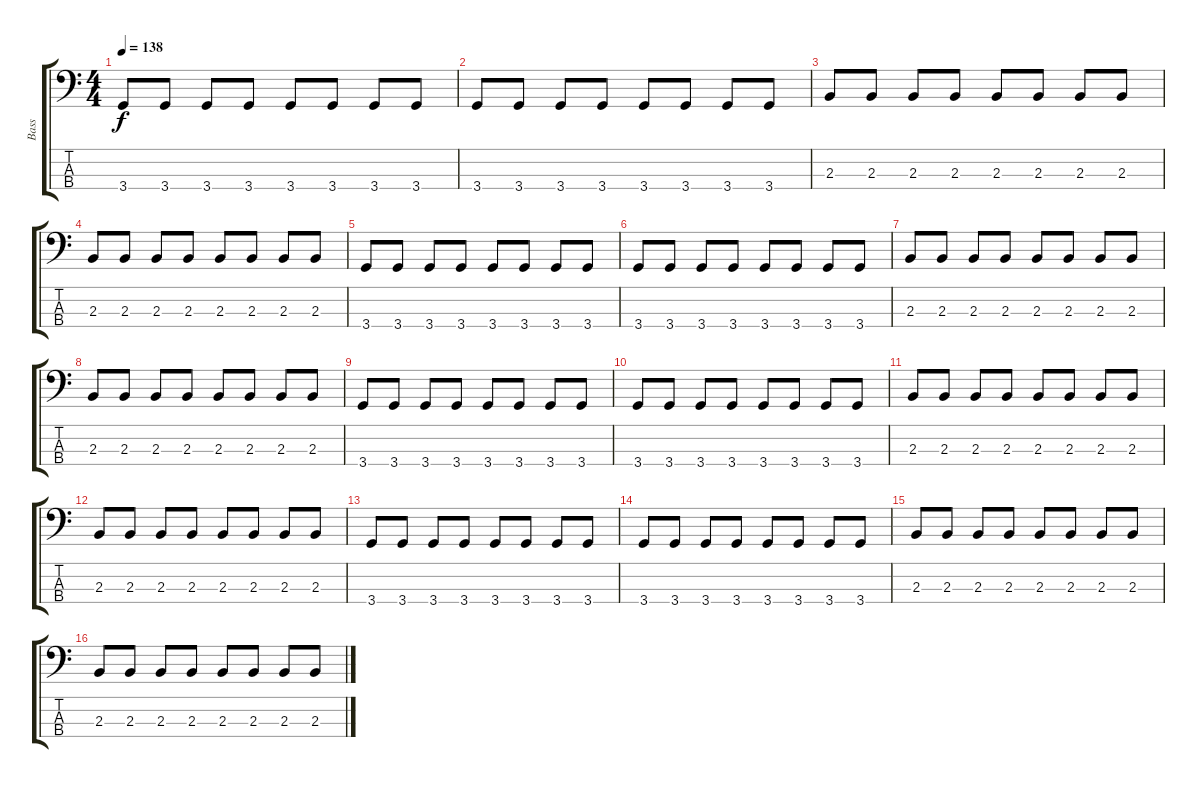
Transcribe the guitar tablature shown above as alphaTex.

\track ("Bass" "Bass") {instrument electricbasspick}
\staff {score tabs}
\tuning (G2 D2 A1 E1) {hide}
\ts (4 4)
\tempo 138
\clef f4
\ks c
3.4.8{dy f} 3.4.8 3.4.8 3.4.8 3.4.8 3.4.8 3.4.8 3.4.8 |
3.4.8 3.4.8 3.4.8 3.4.8 3.4.8 3.4.8 3.4.8 3.4.8 |
2.3.8 2.3.8 2.3.8 2.3.8 2.3.8 2.3.8 2.3.8 2.3.8 |
2.3.8 2.3.8 2.3.8 2.3.8 2.3.8 2.3.8 2.3.8 2.3.8 |
3.4.8 3.4.8 3.4.8 3.4.8 3.4.8 3.4.8 3.4.8 3.4.8 |
3.4.8 3.4.8 3.4.8 3.4.8 3.4.8 3.4.8 3.4.8 3.4.8 |
2.3.8 2.3.8 2.3.8 2.3.8 2.3.8 2.3.8 2.3.8 2.3.8 |
2.3.8 2.3.8 2.3.8 2.3.8 2.3.8 2.3.8 2.3.8 2.3.8 |
3.4.8 3.4.8 3.4.8 3.4.8 3.4.8 3.4.8 3.4.8 3.4.8 |
3.4.8 3.4.8 3.4.8 3.4.8 3.4.8 3.4.8 3.4.8 3.4.8 |
2.3.8 2.3.8 2.3.8 2.3.8 2.3.8 2.3.8 2.3.8 2.3.8 |
2.3.8 2.3.8 2.3.8 2.3.8 2.3.8 2.3.8 2.3.8 2.3.8 |
3.4.8 3.4.8 3.4.8 3.4.8 3.4.8 3.4.8 3.4.8 3.4.8 |
3.4.8 3.4.8 3.4.8 3.4.8 3.4.8 3.4.8 3.4.8 3.4.8 |
2.3.8 2.3.8 2.3.8 2.3.8 2.3.8 2.3.8 2.3.8 2.3.8 |
2.3.8 2.3.8 2.3.8 2.3.8 2.3.8 2.3.8 2.3.8 2.3.8
